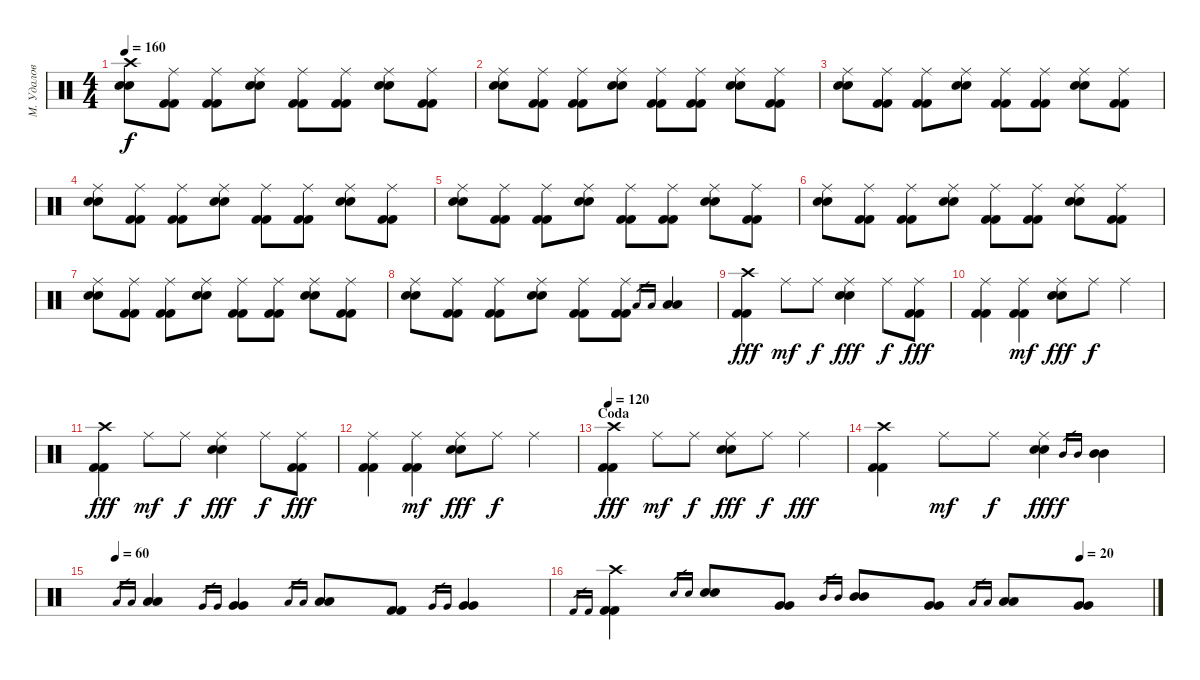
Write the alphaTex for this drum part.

\track ("M. Удалов" "M. Удалов") {instrument percussion}
\staff {score}
\articulation defaults
\ts (4 4)
\tempo 160
\clef neutral
\ks c
("Crash high (hit)" "Electric Snare (hit)" "Electric Snare (hit)").8{dy f} ("Ride (middle)" "Kick (hit) 2" "Kick (hit) 2").8 ("Ride (middle)" "Kick (hit) 2" "Kick (hit) 2").8 ("Ride (middle)" "Electric Snare (hit)" "Electric Snare (hit)").8 ("Ride (middle)" "Kick (hit) 2" "Kick (hit) 2").8 ("Ride (middle)" "Kick (hit) 2" "Kick (hit) 2").8 ("Ride (middle)" "Electric Snare (hit)" "Electric Snare (hit)").8 ("Ride (middle)" "Kick (hit) 2" "Kick (hit) 2").8 |
("Ride (middle)" "Electric Snare (hit)" "Electric Snare (hit)").8 ("Ride (middle)" "Kick (hit) 2" "Kick (hit) 2").8 ("Ride (middle)" "Kick (hit) 2" "Kick (hit) 2").8 ("Ride (middle)" "Electric Snare (hit)" "Electric Snare (hit)").8 ("Ride (middle)" "Kick (hit) 2" "Kick (hit) 2").8 ("Ride (middle)" "Kick (hit) 2" "Kick (hit) 2").8 ("Ride (middle)" "Electric Snare (hit)" "Electric Snare (hit)").8 ("Ride (middle)" "Kick (hit) 2" "Kick (hit) 2").8 |
("Ride (middle)" "Electric Snare (hit)" "Electric Snare (hit)").8 ("Ride (middle)" "Kick (hit) 2" "Kick (hit) 2").8 ("Ride (middle)" "Kick (hit) 2" "Kick (hit) 2").8 ("Ride (middle)" "Electric Snare (hit)" "Electric Snare (hit)").8 ("Ride (middle)" "Kick (hit) 2" "Kick (hit) 2").8 ("Ride (middle)" "Kick (hit) 2" "Kick (hit) 2").8 ("Ride (middle)" "Electric Snare (hit)" "Electric Snare (hit)").8 ("Ride (middle)" "Kick (hit) 2" "Kick (hit) 2").8 |
("Ride (middle)" "Electric Snare (hit)" "Electric Snare (hit)").8 ("Ride (middle)" "Kick (hit) 2" "Kick (hit) 2").8 ("Ride (middle)" "Kick (hit) 2" "Kick (hit) 2").8 ("Ride (middle)" "Electric Snare (hit)" "Electric Snare (hit)").8 ("Ride (middle)" "Kick (hit) 2" "Kick (hit) 2").8 ("Ride (middle)" "Kick (hit) 2" "Kick (hit) 2").8 ("Ride (middle)" "Electric Snare (hit)" "Electric Snare (hit)").8 ("Ride (middle)" "Kick (hit) 2" "Kick (hit) 2").8 |
("Ride (middle)" "Electric Snare (hit)" "Electric Snare (hit)").8 ("Ride (middle)" "Kick (hit) 2" "Kick (hit) 2").8 ("Ride (middle)" "Kick (hit) 2" "Kick (hit) 2").8 ("Ride (middle)" "Electric Snare (hit)" "Electric Snare (hit)").8 ("Ride (middle)" "Kick (hit) 2" "Kick (hit) 2").8 ("Ride (middle)" "Kick (hit) 2" "Kick (hit) 2").8 ("Ride (middle)" "Electric Snare (hit)" "Electric Snare (hit)").8 ("Ride (middle)" "Kick (hit) 2" "Kick (hit) 2").8 |
("Ride (middle)" "Electric Snare (hit)" "Electric Snare (hit)").8 ("Ride (middle)" "Kick (hit) 2" "Kick (hit) 2").8 ("Ride (middle)" "Kick (hit) 2" "Kick (hit) 2").8 ("Ride (middle)" "Electric Snare (hit)" "Electric Snare (hit)").8 ("Ride (middle)" "Kick (hit) 2" "Kick (hit) 2").8 ("Ride (middle)" "Kick (hit) 2" "Kick (hit) 2").8 ("Ride (middle)" "Electric Snare (hit)" "Electric Snare (hit)").8 ("Ride (middle)" "Kick (hit) 2" "Kick (hit) 2").8 |
("Ride (middle)" "Electric Snare (hit)" "Electric Snare (hit)").8 ("Ride (middle)" "Kick (hit) 2" "Kick (hit) 2").8 ("Ride (middle)" "Kick (hit) 2" "Kick (hit) 2").8 ("Ride (middle)" "Electric Snare (hit)" "Electric Snare (hit)").8 ("Ride (middle)" "Kick (hit) 2" "Kick (hit) 2").8 ("Ride (middle)" "Kick (hit) 2" "Kick (hit) 2").8 ("Ride (middle)" "Electric Snare (hit)" "Electric Snare (hit)").8 ("Ride (middle)" "Kick (hit) 2" "Kick (hit) 2").8 |
("Ride (middle)" "Electric Snare (hit)" "Electric Snare (hit)").8 ("Ride (middle)" "Kick (hit) 2" "Kick (hit) 2").8 ("Ride (middle)" "Kick (hit) 2" "Kick (hit) 2").8 ("Ride (middle)" "Electric Snare (hit)" "Electric Snare (hit)").8 ("Ride (middle)" "Kick (hit) 2" "Kick (hit) 2").8 ("Ride (middle)" "Kick (hit) 2" "Kick (hit) 2").8 "Low Tom (hit)".16{gr} "Low Tom (hit)".16{gr} ("Low Tom (hit)" "Low Tom (hit)").4 |
("Crash high (hit)" "Kick (hit) 2" "Kick (hit) 2").4{dy fff} "Ride (middle)".8{dy mf} "Ride (middle)".8{dy f} ("Ride (middle)" "Electric Snare (hit)" "Electric Snare (hit)").4{dy fff} "Ride (middle)".8{dy f} ("Ride (middle)" "Kick (hit) 2" "Kick (hit) 2").8{dy fff} |
("Ride (middle)" "Kick (hit) 2" "Kick (hit) 2").4 ("Ride (middle)" "Kick (hit) 2" "Kick (hit) 2").4{dy mf} ("Ride (middle)" "Electric Snare (hit)" "Electric Snare (hit)").8{dy fff} "Ride (middle)".8{dy f} "Ride (middle)".4 |
("Crash high (hit)" "Kick (hit) 2" "Kick (hit) 2").4{dy fff} "Ride (middle)".8{dy mf} "Ride (middle)".8{dy f} ("Ride (middle)" "Electric Snare (hit)" "Electric Snare (hit)").4{dy fff} "Ride (middle)".8{dy f} ("Ride (middle)" "Kick (hit) 2" "Kick (hit) 2").8{dy fff} |
("Ride (middle)" "Kick (hit) 2" "Kick (hit) 2").4 ("Ride (middle)" "Kick (hit) 2" "Kick (hit) 2").4{dy mf} ("Ride (middle)" "Electric Snare (hit)" "Electric Snare (hit)").8{dy fff} "Ride (middle)".8{dy f} "Ride (middle)".4 |
\section ("" "Coda")
\tempo 120
("Crash high (hit)" "Kick (hit) 2" "Kick (hit) 2").4{dy fff} "Ride (middle)".8{dy mf} "Ride (middle)".8{dy f} ("Ride (middle)" "Electric Snare (hit)" "Electric Snare (hit)").8{dy fff} "Ride (middle)".8{dy f} "Ride (middle)".4{dy fff} |
("Crash high (hit)" "Kick (hit) 2" "Kick (hit) 2").4 "Ride (middle)".8{dy mf} "Ride (middle)".8{dy f} ("Ride (middle)" "Electric Snare (hit)" "Electric Snare (hit)").4{dy fff} "Mid Tom (hit)".16{gr dy f} "Mid Tom (hit)".16{gr} ("Mid Tom (hit)" "Mid Tom (hit)").4 |
\tempo (60)
"Low Tom (hit)".16{gr} "Low Tom (hit)".16{gr} ("Low Tom (hit)" "Low Tom (hit)").4 "Very Low Tom (hit)".16{gr} "Very Low Tom (hit)".16{gr} ("Very Low Tom (hit)" "Very Low Tom (hit)").4 "Low Floor Tom (hit)".16{gr} "Low Floor Tom (hit)".16{gr} ("Low Floor Tom (hit)" "Low Floor Tom (hit)").8 ("Kick (hit) 2" "Kick (hit) 2").8 "Very Low Tom (hit)".16{gr} "Very Low Tom (hit)".16{gr} ("Very Low Tom (hit)" "Very Low Tom (hit)").4 |
\tempo (20 0.875)
"Kick (hit) 2".16{gr} "Kick (hit) 2".16{gr} ("Crash high (hit)" "Kick (hit) 2" "Kick (hit) 2").4 "Electric Snare (hit)".16{gr} "Electric Snare (hit)".16{gr} ("Electric Snare (hit)" "Electric Snare (hit)").8 ("Very Low Tom (hit)" "Very Low Tom (hit)").8 "Mid Tom (hit)".16{gr} "Mid Tom (hit)".16{gr} ("Mid Tom (hit)" "Mid Tom (hit)").8 ("Very Low Tom (hit)" "Very Low Tom (hit)").8 "Low Tom (hit)".16{gr} "Low Tom (hit)".16{gr} ("Low Tom (hit)" "Low Tom (hit)").8 ("Very Low Tom (hit)" "Very Low Tom (hit)").8
